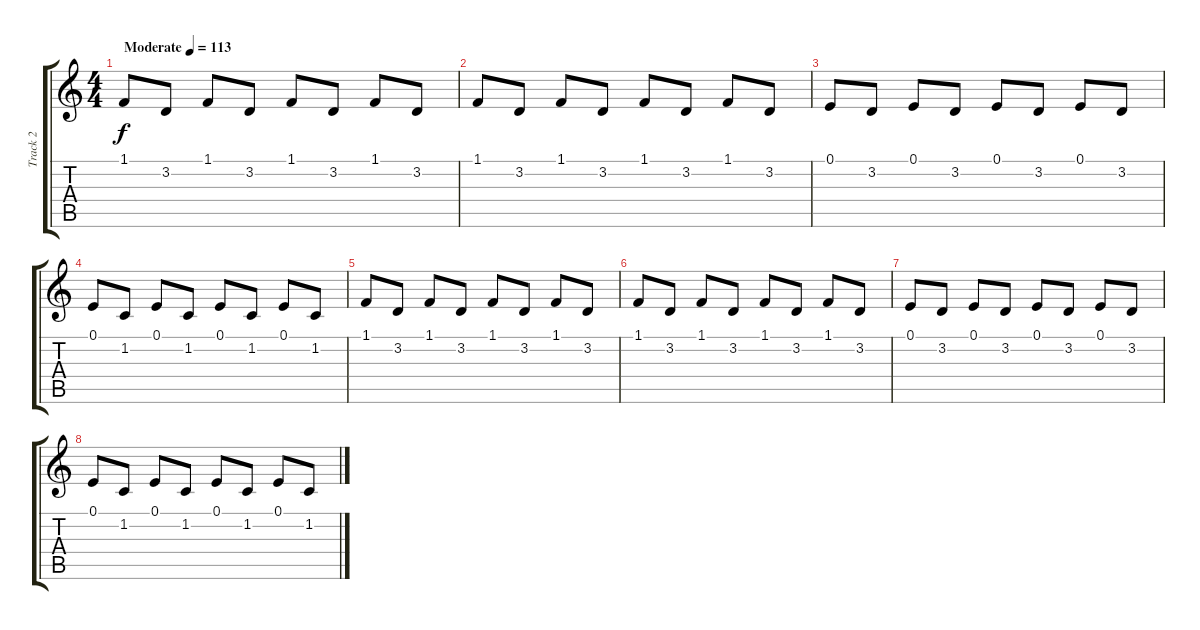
\track ("Track 2" "Track 2") {instrument acousticgrandpiano}
\staff {score tabs}
\tuning (E4 B3 G3 D3 A2 E2) {hide}
\ts (4 4)
\tempo (113 "Moderate")
\clef g2
\ks c
1.1.8{dy f instrument acousticgrandpiano} 3.2.8 1.1.8 3.2.8 1.1.8 3.2.8 1.1.8 3.2.8 |
1.1.8 3.2.8 1.1.8 3.2.8 1.1.8 3.2.8 1.1.8 3.2.8 |
0.1.8 3.2.8 0.1.8 3.2.8 0.1.8 3.2.8 0.1.8 3.2.8 |
0.1.8 1.2.8 0.1.8 1.2.8 0.1.8 1.2.8 0.1.8 1.2.8 |
1.1.8 3.2.8 1.1.8 3.2.8 1.1.8 3.2.8 1.1.8 3.2.8 |
1.1.8 3.2.8 1.1.8 3.2.8 1.1.8 3.2.8 1.1.8 3.2.8 |
0.1.8 3.2.8 0.1.8 3.2.8 0.1.8 3.2.8 0.1.8 3.2.8 |
0.1.8 1.2.8 0.1.8 1.2.8 0.1.8 1.2.8 0.1.8 1.2.8
